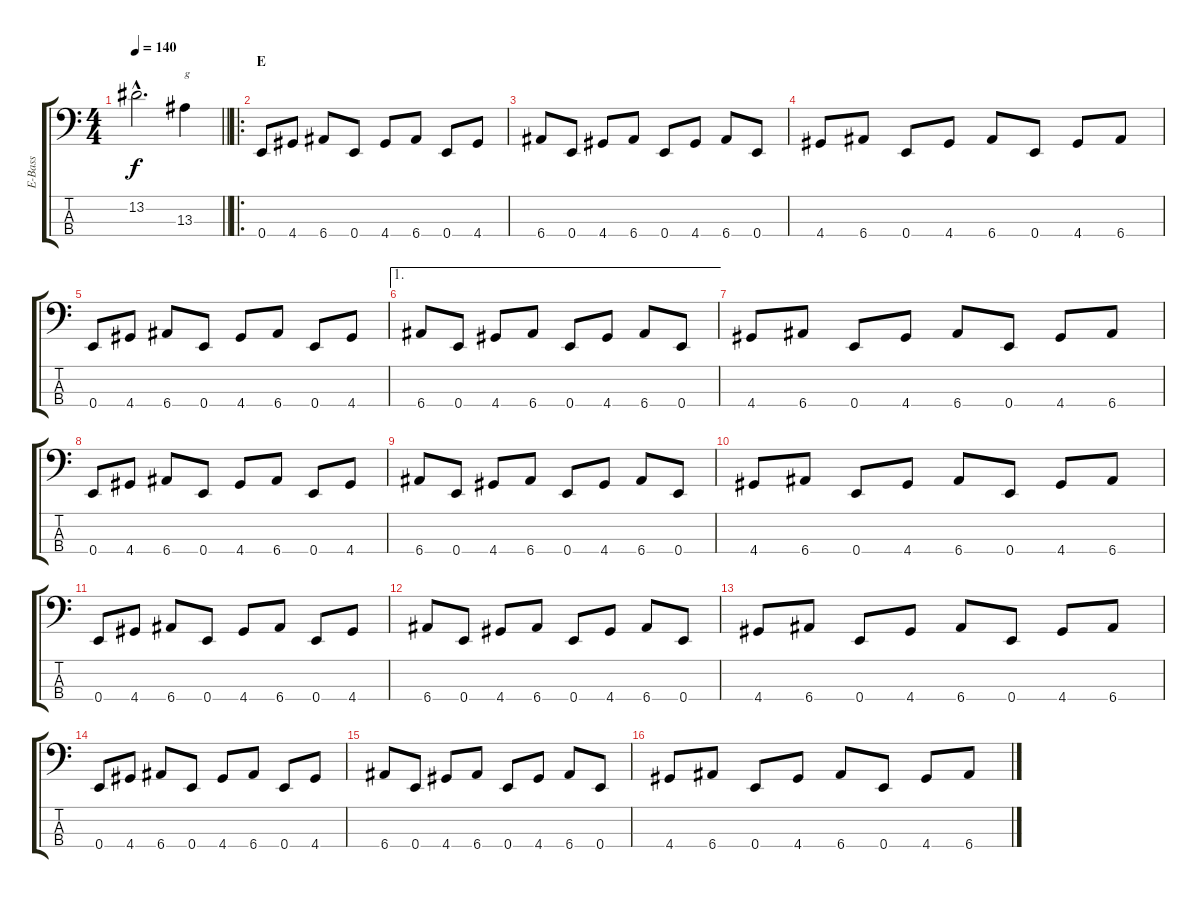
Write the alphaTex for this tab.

\track ("E-Bass" "E-Bass") {instrument electricbassfinger}
\staff {score tabs}
\tuning (G2 D2 A1 E1) {hide}
\ts (4 4)
\tempo 140
\clef f4
\barLineRight lightlight
\ks c
13.2{hac t}.2{d dy f} 13.3.4{txt "g"} |
\ro
\section ("" "E")
0.4.8 4.4.8 6.4.8 0.4.8 4.4.8 6.4.8 0.4.8 4.4.8 |
6.4.8 0.4.8 4.4.8 6.4.8 0.4.8 4.4.8 6.4.8 0.4.8 |
4.4.8 6.4.8 0.4.8 4.4.8 6.4.8 0.4.8 4.4.8 6.4.8 |
0.4.8 4.4.8 6.4.8 0.4.8 4.4.8 6.4.8 0.4.8 4.4.8 |
\ae 1
6.4.8 0.4.8 4.4.8 6.4.8 0.4.8 4.4.8 6.4.8 0.4.8 |
4.4.8 6.4.8 0.4.8 4.4.8 6.4.8 0.4.8 4.4.8 6.4.8 |
0.4.8 4.4.8 6.4.8 0.4.8 4.4.8 6.4.8 0.4.8 4.4.8 |
6.4.8 0.4.8 4.4.8 6.4.8 0.4.8 4.4.8 6.4.8 0.4.8 |
4.4.8 6.4.8 0.4.8 4.4.8 6.4.8 0.4.8 4.4.8 6.4.8 |
0.4.8 4.4.8 6.4.8 0.4.8 4.4.8 6.4.8 0.4.8 4.4.8 |
6.4.8 0.4.8 4.4.8 6.4.8 0.4.8 4.4.8 6.4.8 0.4.8 |
4.4.8 6.4.8 0.4.8 4.4.8 6.4.8 0.4.8 4.4.8 6.4.8 |
0.4.8 4.4.8 6.4.8 0.4.8 4.4.8 6.4.8 0.4.8 4.4.8 |
6.4.8 0.4.8 4.4.8 6.4.8 0.4.8 4.4.8 6.4.8 0.4.8 |
4.4.8 6.4.8 0.4.8 4.4.8 6.4.8 0.4.8 4.4.8 6.4.8
